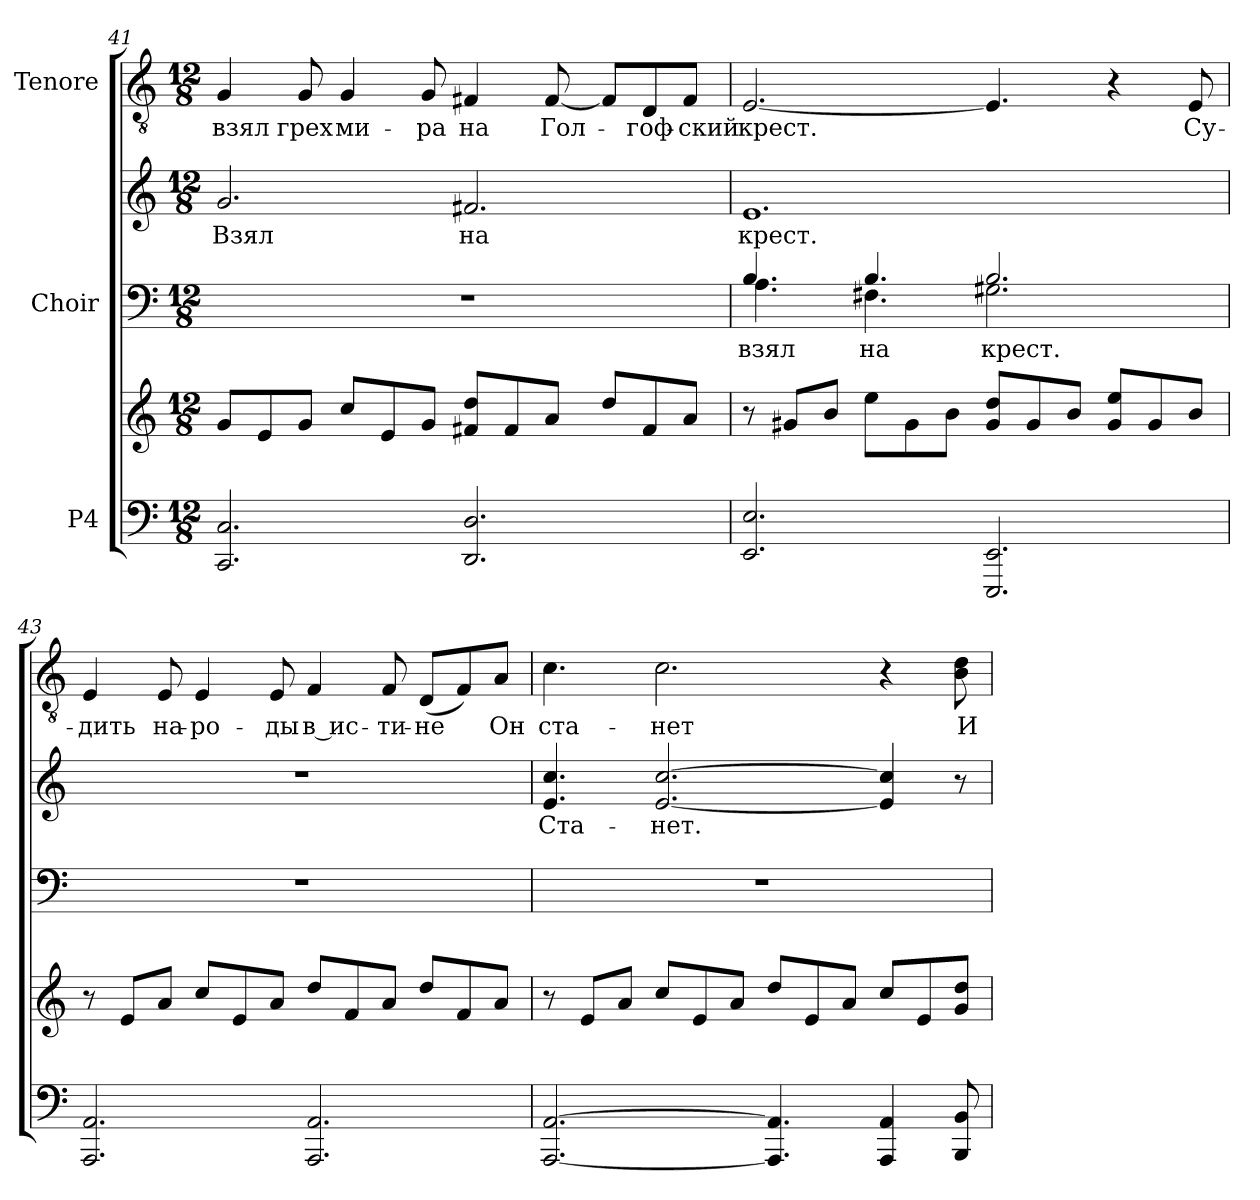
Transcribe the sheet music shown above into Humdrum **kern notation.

**kern	**kern	**kern	**text	**kern	**text	**kern	**text
*part3	*part3	*part2	*part2	*part2	*part2	*part1	*part1
*staff5	*staff4	*staff3	*staff3	*staff2	*staff2	*staff1	*staff1
*I"P4	*	*I"Choir	*	*	*	*I"Tenore	*
*clefF4	*clefG2	*clefF4	*	*clefG2	*	*clefGv2	*
*	*	*	*	*	*	*ITrd7c12	*
*k[]	*k[]	*k[]	*	*k[]	*	*k[]	*
*a:	*a:	*a:	*	*a:	*	*a:	*
*M12/8	*M12/8	*M12/8	*	*M12/8	*	*M12/8	*
=41	=41	=41	=41	=41	=41	=41	=41
!	!	!LO:N:vis=1	!	!	!	!	!
!	!	!	!	!	!LO:LY:b:color=#000000	!	!
!	!	!	!	!	!	!	!LO:LY:b:color=#000000
2.CCi/ 2.Ci	8gi/L	1.r	.	2.gi/	Взял	4GGi/	взял
.	8ei/	.	.	.	.	.	.
!	!	!	!	!	!	!	!LO:LY:b:color=#000000
.	8gi/J	.	.	.	.	8GGi/	грех
!	!	!	!	!	!	!	!LO:LY:b:color=#000000
.	8cci/L	.	.	.	.	4GGi/	ми-
.	8ei/	.	.	.	.	.	.
!	!	!	!	!	!	!	!LO:LY:b:color=#000000
.	8gi/J	.	.	.	.	8GGi/	-ра
!	!	!	!	!	!LO:LY:b:color=#000000	!	!
!	!	!	!	!	!	!	!LO:LY:b:color=#000000
2.DDi/ 2.Di	8f#Xi/ 8ddiL	.	.	2.f#Xi/	на	4FF#Xi/	на
.	8f#i/	.	.	.	.	.	.
!	!	!	!	!	!	!	!LO:LY:b:color=#000000
.	8ai/J	.	.	.	.	[<8FF#i/	Гол-
.	8ddi/L	.	.	.	.	8FF#i/L]	.
!	!	!	!	!	!	!	!LO:LY:b:color=#000000
.	8f#i/	.	.	.	.	8DDi/	-гоф-
!	!	!	!	!	!	!	!LO:LY:b:color=#000000
.	8ai/J	.	.	.	.	8FF#i/J	-ский
=42	=42	=42	=42	=42	=42	=42	=42
!	!	!	!LO:LY:a:color=#000000	!	!	!	!
*	*	*^	*	*	*	*	*
!	!	!	!	!	!	!LO:LY:b:color=#000000	!	!
!	!	!	!	!	!	!	!	!LO:LY:b:color=#000000
2.EEi/ 2.Ei	8r	4.Bi/	4.Ai\	взял	1.ei	крест.	[<2.EEi/	крест.
.	8g#Xi/L	.	.	.	.	.	.	.
.	8bi/J	.	.	.	.	.	.	.
!	!	!	!	!LO:LY:a:color=#000000	!	!	!	!
.	8eei\L	4.Bi/	4.F#Xi\	на	.	.	.	.
.	8g#i\	.	.	.	.	.	.	.
.	8bi\J	.	.	.	.	.	.	.
!	!	!	!	!LO:LY:a:color=#000000	!	!	!	!
2.EEEi/ 2.EEi	8g#i/ 8ddiL	2.Bi/	2.G#Xi\	крест.	.	.	4.EEi/]	.
.	8g#i/	.	.	.	.	.	.	.
.	8bi/J	.	.	.	.	.	.	.
.	8g#i/ 8eeiL	.	.	.	.	.	4r	.
.	8g#i/	.	.	.	.	.	.	.
!	!	!	!	!	!	!	!	!LO:LY:b:color=#000000
.	8bi/J	.	.	.	.	.	8EEi/	Су-
*	*	*v	*v	*	*	*	*	*
!!LO:LB:g=z
=43	=43	=43	=43	=43	=43	=43	=43
!	!	!LO:N:vis=1	!	!LO:N:vis=1	!	!	!
!	!	!	!	!	!	!	!LO:LY:b:color=#000000
2.AAAi/ 2.AAi	8r	1.r	.	1.r	.	4EEi/	-дить
.	8ei/L	.	.	.	.	.	.
!	!	!	!	!	!	!	!LO:LY:b:color=#000000
.	8ai/J	.	.	.	.	8EEi/	на-
!	!	!	!	!	!	!	!LO:LY:b:color=#000000
.	8cci/L	.	.	.	.	4EEi/	-ро-
.	8ei/	.	.	.	.	.	.
!	!	!	!	!	!	!	!LO:LY:b:color=#000000
.	8ai/J	.	.	.	.	8EEi/	-ды
!	!	!	!	!	!	!	!LO:LY:b:color=#000000
2.AAAi/ 2.AAi	8ddi/L	.	.	.	.	4FFi/	в ис-
.	8fi/	.	.	.	.	.	.
!	!	!	!	!	!	!	!LO:LY:b:color=#000000
.	8ai/J	.	.	.	.	8FFi/	-ти-
!	!	!	!	!	!	!	!LO:LY:b:color=#000000
.	8ddi/L	.	.	.	.	(8DDi/L	-не
.	8fi/	.	.	.	.	8FFi/)	.
!	!	!	!	!	!	!	!LO:LY:b:color=#000000
.	8ai/J	.	.	.	.	8AAi/J	Он
=44	=44	=44	=44	=44	=44	=44	=44
!	!	!LO:N:vis=1	!	!	!	!	!
!	!	!	!	!	!LO:LY:b:color=#000000	!	!
!	!	!	!	!	!	!	!LO:LY:b:color=#000000
[<2.AAAi/ [>2.AAi	8r	1.r	.	4.ei/ 4.cci	Ста-	4.Ci\	ста-
.	8ei/L	.	.	.	.	.	.
.	8ai/J	.	.	.	.	.	.
!	!	!	!	!	!LO:LY:b:color=#000000	!	!
!	!	!	!	!	!	!	!LO:LY:b:color=#000000
.	8cci/L	.	.	[<2.ei/ [>2.cci	-нет.	2.Ci\	-нет
.	8ei/	.	.	.	.	.	.
.	8ai/J	.	.	.	.	.	.
4.AAAi/] 4.AAi]	8ddi/L	.	.	.	.	.	.
.	8ei/	.	.	.	.	.	.
.	8ai/J	.	.	.	.	.	.
4AAAi/ 4AAi	8cci/L	.	.	4ei/] 4cci]	.	4r	.
.	8ei/	.	.	.	.	.	.
!	!	!	!	!	!	!	!LO:LY:b:color=#000000
8BBBi/ 8BBi	8gi/ 8ddiJ	.	.	8r	.	8BBi\ 8Di	И
=	=	=	=	=	=	=	=
*-	*-	*-	*-	*-	*-	*-	*-
